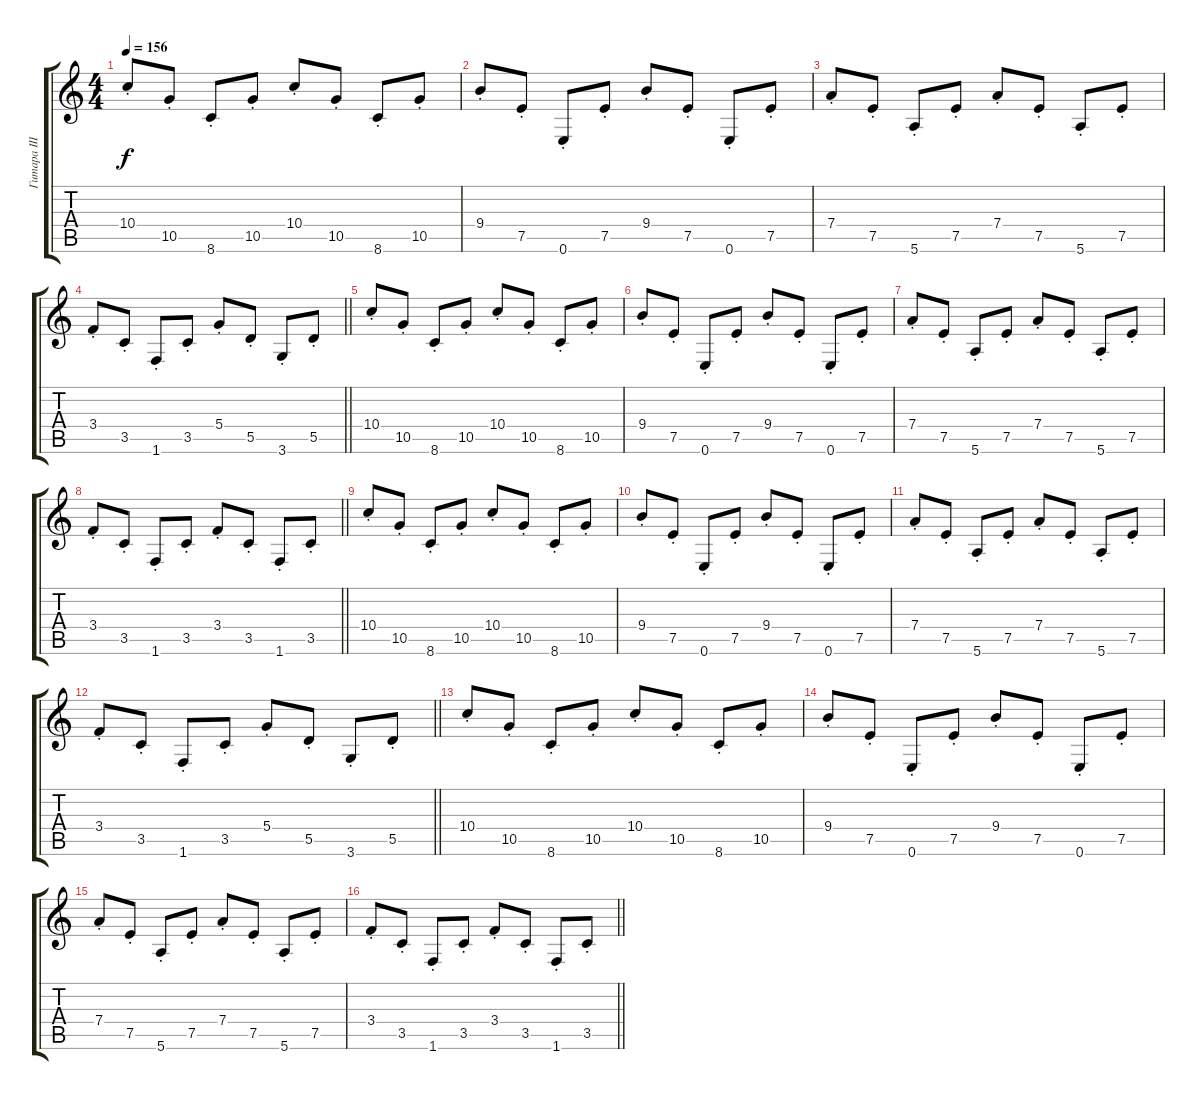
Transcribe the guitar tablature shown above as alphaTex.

\track ("Гитара III" "Гитара III") {instrument electricguitarclean}
\staff {score tabs}
\tuning (E4 B3 G3 D3 A2 E2) {hide}
\ts (4 4)
\tempo 156
\clef g2
\ks c
10.4{st}.8{dy f} 10.5{st}.8 8.6{st}.8 10.5{st}.8 10.4{st}.8 10.5{st}.8 8.6{st}.8 10.5{st}.8 |
9.4{st}.8 7.5{st}.8 0.6{st}.8 7.5{st}.8 9.4{st}.8 7.5{st}.8 0.6{st}.8 7.5{st}.8 |
7.4{st}.8 7.5{st}.8 5.6{st}.8 7.5{st}.8 7.4{st}.8 7.5{st}.8 5.6{st}.8 7.5{st}.8 |
\barLineRight lightlight
3.4{st}.8 3.5{st}.8 1.6{st}.8 3.5{st}.8 5.4{st}.8 5.5{st}.8 3.6{st}.8 5.5{st}.8 |
10.4{st}.8 10.5{st}.8 8.6{st}.8 10.5{st}.8 10.4{st}.8 10.5{st}.8 8.6{st}.8 10.5{st}.8 |
9.4{st}.8 7.5{st}.8 0.6{st}.8 7.5{st}.8 9.4{st}.8 7.5{st}.8 0.6{st}.8 7.5{st}.8 |
7.4{st}.8 7.5{st}.8 5.6{st}.8 7.5{st}.8 7.4{st}.8 7.5{st}.8 5.6{st}.8 7.5{st}.8 |
\barLineRight lightlight
3.4{st}.8 3.5{st}.8 1.6{st}.8 3.5{st}.8 3.4{st}.8 3.5{st}.8 1.6{st}.8 3.5{st}.8 |
10.4{st}.8 10.5{st}.8 8.6{st}.8 10.5{st}.8 10.4{st}.8 10.5{st}.8 8.6{st}.8 10.5{st}.8 |
9.4{st}.8 7.5{st}.8 0.6{st}.8 7.5{st}.8 9.4{st}.8 7.5{st}.8 0.6{st}.8 7.5{st}.8 |
7.4{st}.8 7.5{st}.8 5.6{st}.8 7.5{st}.8 7.4{st}.8 7.5{st}.8 5.6{st}.8 7.5{st}.8 |
\barLineRight lightlight
3.4{st}.8 3.5{st}.8 1.6{st}.8 3.5{st}.8 5.4{st}.8 5.5{st}.8 3.6{st}.8 5.5{st}.8 |
10.4{st}.8 10.5{st}.8 8.6{st}.8 10.5{st}.8 10.4{st}.8 10.5{st}.8 8.6{st}.8 10.5{st}.8 |
9.4{st}.8 7.5{st}.8 0.6{st}.8 7.5{st}.8 9.4{st}.8 7.5{st}.8 0.6{st}.8 7.5{st}.8 |
7.4{st}.8 7.5{st}.8 5.6{st}.8 7.5{st}.8 7.4{st}.8 7.5{st}.8 5.6{st}.8 7.5{st}.8 |
\barLineRight lightlight
3.4{st}.8 3.5{st}.8 1.6{st}.8 3.5{st}.8 3.4{st}.8 3.5{st}.8 1.6{st}.8 3.5{st}.8
